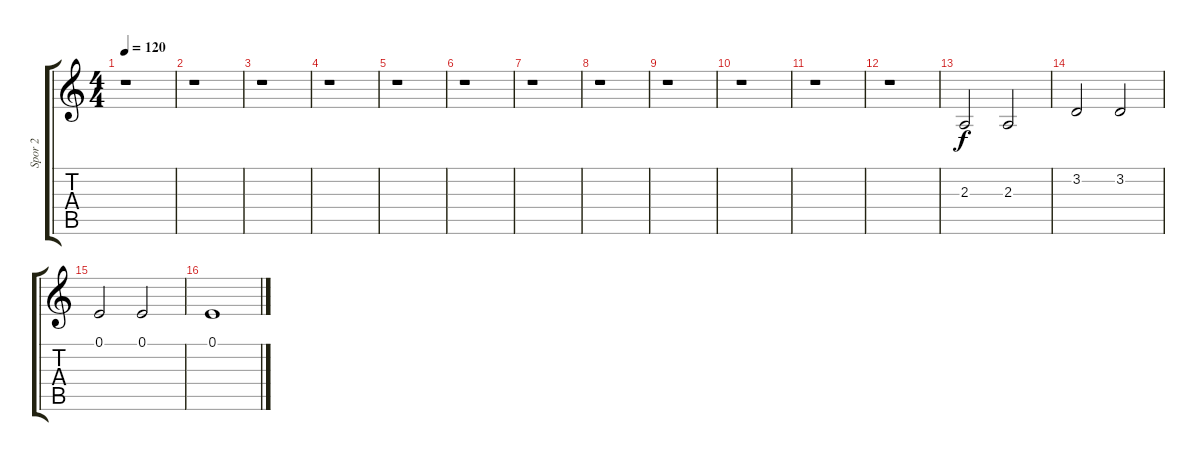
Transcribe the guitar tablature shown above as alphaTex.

\track ("Spor 2" "Spor 2") {instrument voiceoohs}
\staff {score tabs}
\tuning (E4 B3 G3 D3 A2 E2) {hide}
\ts (4 4)
\tempo 120
\clef g2
\ks c
r.1{dy f} |
r.1 |
r.1 |
r.1 |
r.1 |
r.1 |
r.1 |
r.1 |
r.1 |
r.1 |
r.1 |
r.1 |
2.3.2 2.3.2 |
3.2.2 3.2.2 |
0.1.2 0.1.2 |
0.1.1
